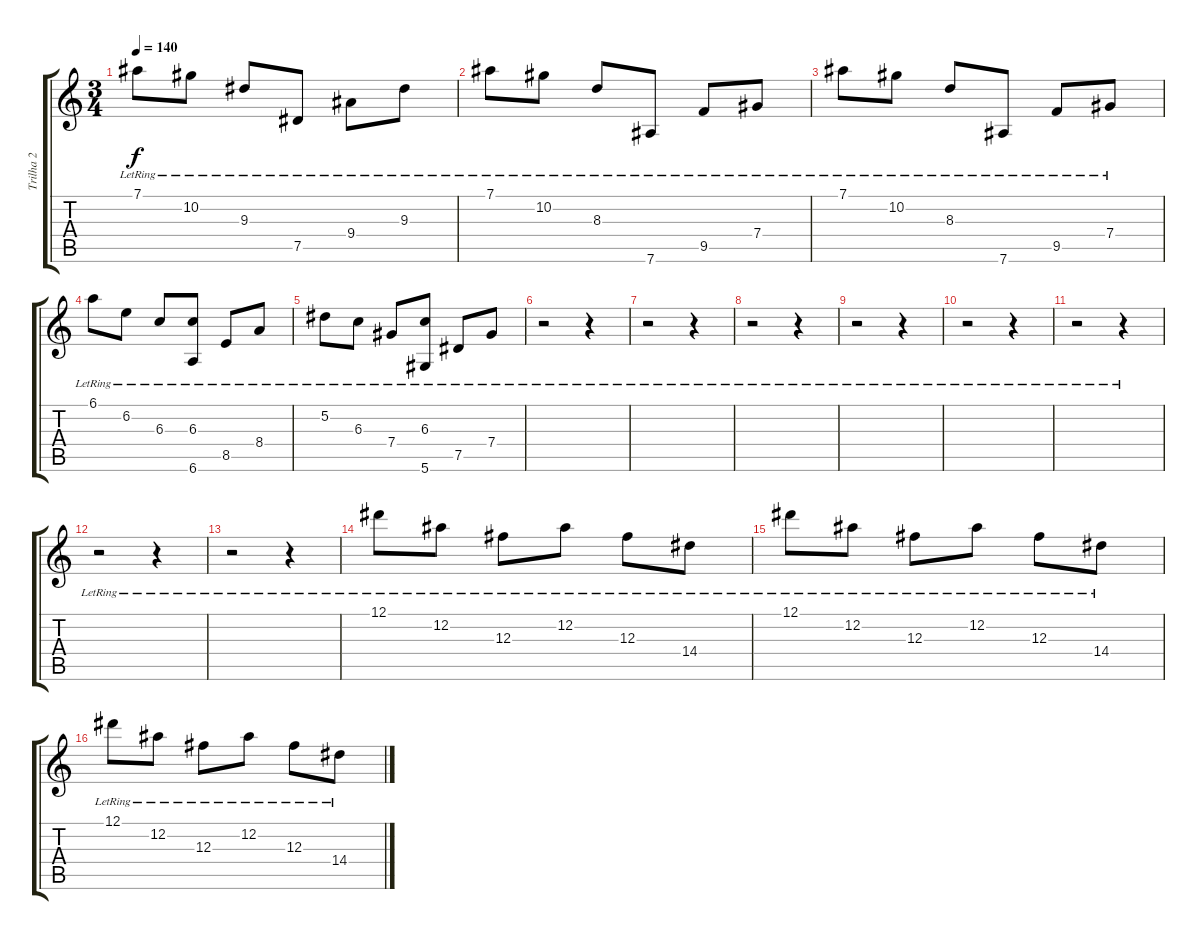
\track ("Trilha 2" "Trilha 2") {instrument acousticguitarnylon}
\staff {score tabs}
\tuning (Eb4 Bb3 Gb3 Db3 Ab2 Eb2) {hide}
\ts (3 4)
\tempo 140
\clef g2
\ks c
7.1{lr}.8{dy f} 10.2{lr}.8 9.3{lr}.8 7.5{lr}.8 9.4{lr}.8 9.3{lr}.8 |
7.1{lr}.8 10.2{lr}.8 8.3{lr}.8 7.6{lr}.8 9.5{lr}.8 7.4{lr}.8 |
7.1{lr}.8 10.2{lr}.8 8.3{lr}.8 7.6{lr}.8 9.5{lr}.8 7.4{lr}.8 |
6.1{lr}.8 6.2{lr}.8 6.3{lr}.8 (6.3{lr} 6.6{lr}).8 8.5{lr}.8 8.4{lr}.8 |
5.2{lr}.8 6.3{lr}.8 7.4{lr}.8 (6.3{lr} 5.6{lr}).8 7.5{lr}.8 7.4{lr}.8 |
r.2 r.4 |
r.2 r.4 |
r.2 r.4 |
r.2 r.4 |
r.2 r.4 |
r.2 r.4 |
r.2 r.4 |
r.2 r.4 |
12.1{lr}.8{volume 13} 12.2{lr}.8 12.3{lr}.8 12.2{lr}.8 12.3{lr}.8 14.4{lr}.8 |
12.1{lr}.8 12.2{lr}.8 12.3{lr}.8 12.2{lr}.8 12.3{lr}.8 14.4{lr}.8 |
12.1{lr}.8 12.2{lr}.8 12.3{lr}.8 12.2{lr}.8 12.3{lr}.8 14.4{lr}.8
